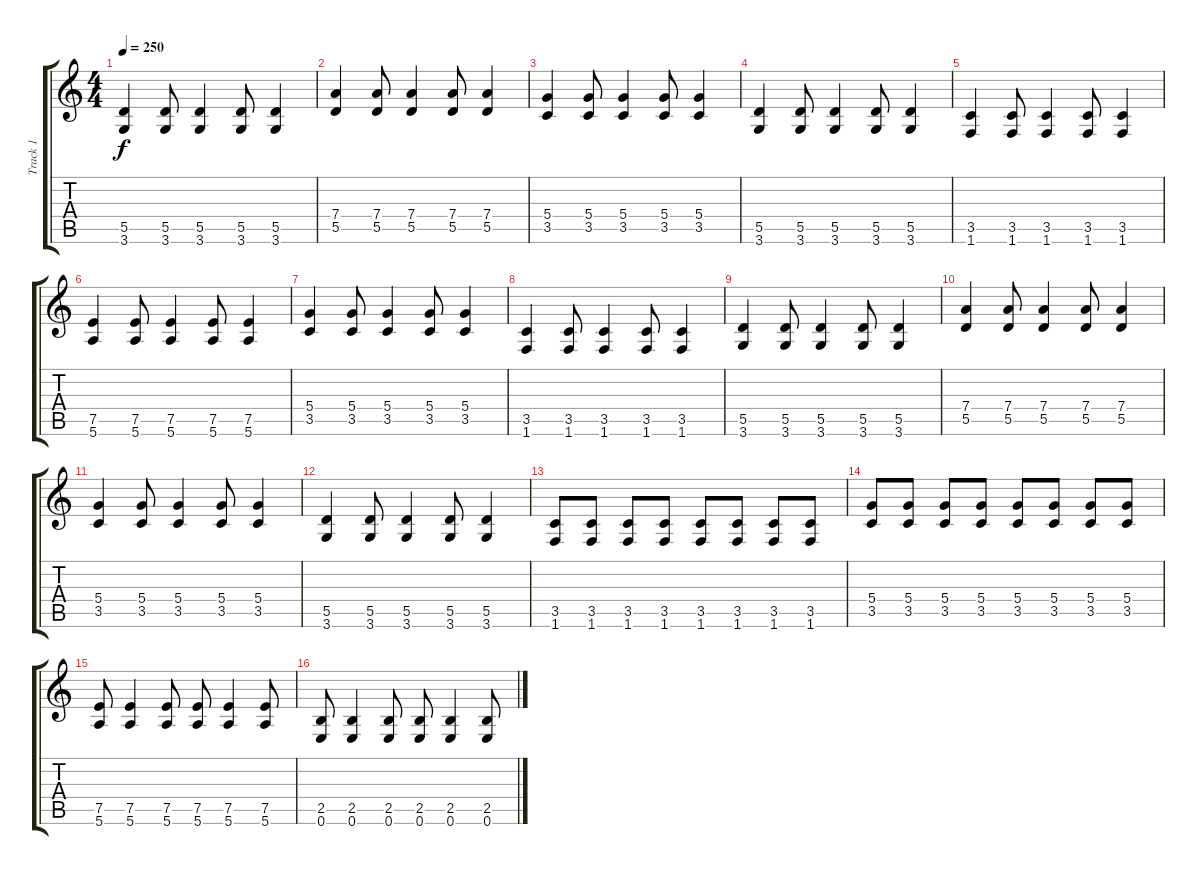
\track ("Track 1" "Track 1") {instrument distortionguitar}
\staff {score tabs}
\tuning (E4 B3 G3 D3 A2 E2) {hide}
\ts (4 4)
\tempo 250
\clef g2
\ks c
(5.5 3.6).4{dy f} (5.5 3.6).8 (5.5 3.6).4 (5.5 3.6).8 (5.5 3.6).4 |
(7.4 5.5).4 (7.4 5.5).8 (7.4 5.5).4 (7.4 5.5).8 (7.4 5.5).4 |
(5.4 3.5).4 (5.4 3.5).8 (5.4 3.5).4 (5.4 3.5).8 (5.4 3.5).4 |
(5.5 3.6).4 (5.5 3.6).8 (5.5 3.6).4 (5.5 3.6).8 (5.5 3.6).4 |
(3.5 1.6).4 (3.5 1.6).8 (3.5 1.6).4 (3.5 1.6).8 (3.5 1.6).4 |
(7.5 5.6).4 (7.5 5.6).8 (7.5 5.6).4 (7.5 5.6).8 (7.5 5.6).4 |
(5.4 3.5).4 (5.4 3.5).8 (5.4 3.5).4 (5.4 3.5).8 (5.4 3.5).4 |
(3.5 1.6).4 (3.5 1.6).8 (3.5 1.6).4 (3.5 1.6).8 (3.5 1.6).4 |
(5.5 3.6).4 (5.5 3.6).8 (5.5 3.6).4 (5.5 3.6).8 (5.5 3.6).4 |
(7.4 5.5).4 (7.4 5.5).8 (7.4 5.5).4 (7.4 5.5).8 (7.4 5.5).4 |
(5.4 3.5).4 (5.4 3.5).8 (5.4 3.5).4 (5.4 3.5).8 (5.4 3.5).4 |
(5.5 3.6).4 (5.5 3.6).8 (5.5 3.6).4 (5.5 3.6).8 (5.5 3.6).4 |
(3.5 1.6).8 (3.5 1.6).8 (3.5 1.6).8 (3.5 1.6).8 (3.5 1.6).8 (3.5 1.6).8 (3.5 1.6).8 (3.5 1.6).8 |
(5.4 3.5).8 (5.4 3.5).8 (5.4 3.5).8 (5.4 3.5).8 (5.4 3.5).8 (5.4 3.5).8 (5.4 3.5).8 (5.4 3.5).8 |
(7.5 5.6).8 (7.5 5.6).4 (7.5 5.6).8 (7.5 5.6).8 (7.5 5.6).4 (7.5 5.6).8 |
(2.5 0.6).8 (2.5 0.6).4 (2.5 0.6).8 (2.5 0.6).8 (2.5 0.6).4 (2.5 0.6).8
